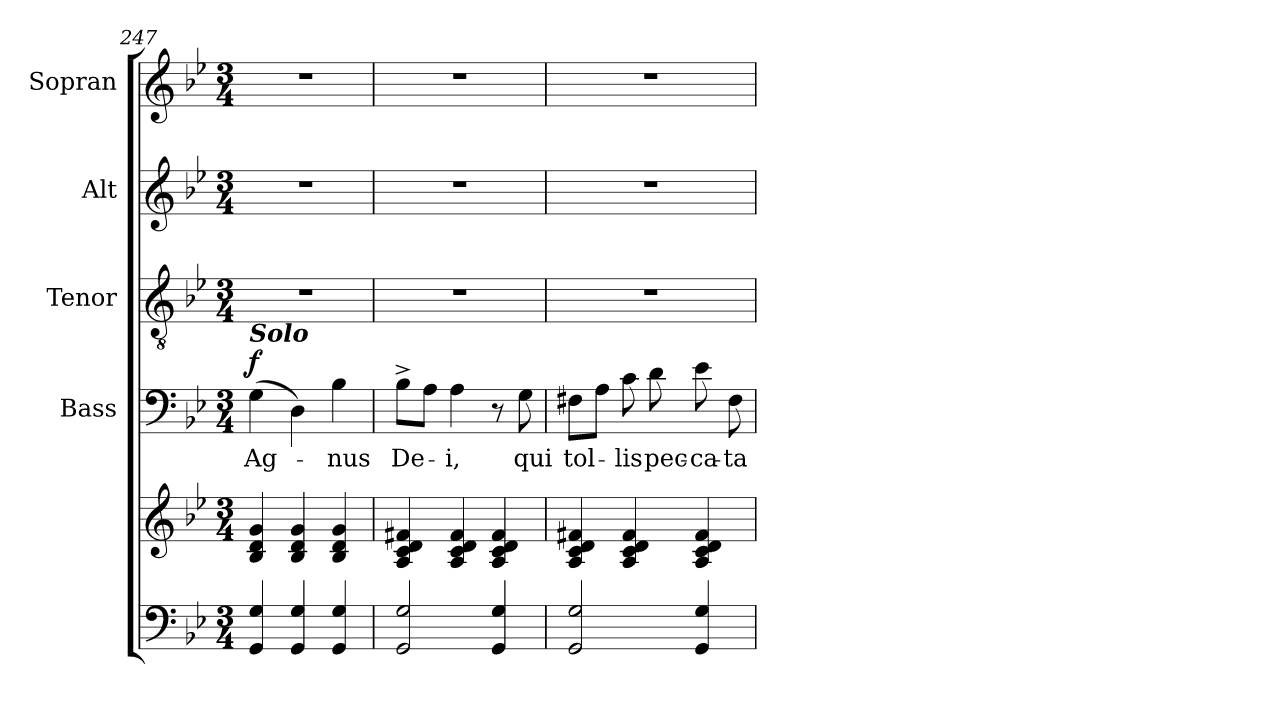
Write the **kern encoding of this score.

**kern	**kern	**kern	**text	**dynam	**kern	**kern	**kern
*part5	*part5	*part4	*part4	*part4	*part3	*part2	*part1
*staff6	*staff5	*staff4	*staff4	*staff4	*staff3	*staff2	*staff1
*	*	*I"Bass	*	*	*I"Tenor	*I"Alt	*I"Sopran
*	*	*I'B.	*	*	*I'T.	*I'A.	*I'S.
*clefF4	*clefG2	*clefF4	*	*	*clefGv2	*clefG2	*clefG2
*k[b-e-]	*k[b-e-]	*k[b-e-]	*	*	*k[b-e-]	*k[b-e-]	*k[b-e-]
*B-:	*B-:	*B-:	*	*	*B-:	*B-:	*B-:
*M3/4	*M3/4	*M3/4	*	*	*M3/4	*M3/4	*M3/4
=247	=247	=247	=247	=247	=247	=247	=247
!	!	!LO:TX:a:Bi:t=Solo	!	!	!	!	!
!	!	!	!LO:LY:b	!LO:DY:a	!	!	!
4GG/ 4G/	4B-/ 4d/ 4g/	(>4G\	Ag-	f	2.r	2.r	2.r
4GG/ 4G/	4B-/ 4d/ 4g/	4D\)	.	.	.	.	.
!	!	!	!LO:LY:b	!	!	!	!
4GG/ 4G/	4B-/ 4d/ 4g/	4B-\	-nus	.	.	.	.
=248	=248	=248	=248	=248	=248	=248	=248
!	!	!	!LO:LY:b	!	!	!	!
2GG/ 2G/	4A/ 4c/ 4d/ 4f#X/	8B-^>\L	De-	.	2.r	2.r	2.r
.	.	8A\J	.	.	.	.	.
!	!	!	!LO:LY:b	!	!	!	!
.	4A/ 4c/ 4d/ 4f#/	4A\	-i,	.	.	.	.
4GG/ 4G/	4A/ 4c/ 4d/ 4f#/	8r	.	.	.	.	.
!	!	!	!LO:LY:b	!	!	!	!
.	.	8G\	qui	.	.	.	.
=249	=249	=249	=249	=249	=249	=249	=249
!	!	!	!LO:LY:b	!	!	!	!
2GG/ 2G/	4A/ 4c/ 4d/ 4f#X/	8F#X\L	tol-	.	2.r	2.r	2.r
.	.	8A\J	.	.	.	.	.
!	!	!	!LO:LY:b	!	!	!	!
.	4A/ 4c/ 4d/ 4f#/	8c\	-lis	.	.	.	.
!	!	!	!LO:LY:b	!	!	!	!
.	.	8d\	pec-	.	.	.	.
!	!	!	!LO:LY:b	!	!	!	!
4GG/ 4G/	4A/ 4c/ 4d/ 4f#/	8e-\	-ca-	.	.	.	.
!	!	!	!LO:LY:b	!	!	!	!
.	.	8F#\	-ta	.	.	.	.
=	=	=	=	=	=	=	=
*-	*-	*-	*-	*-	*-	*-	*-
